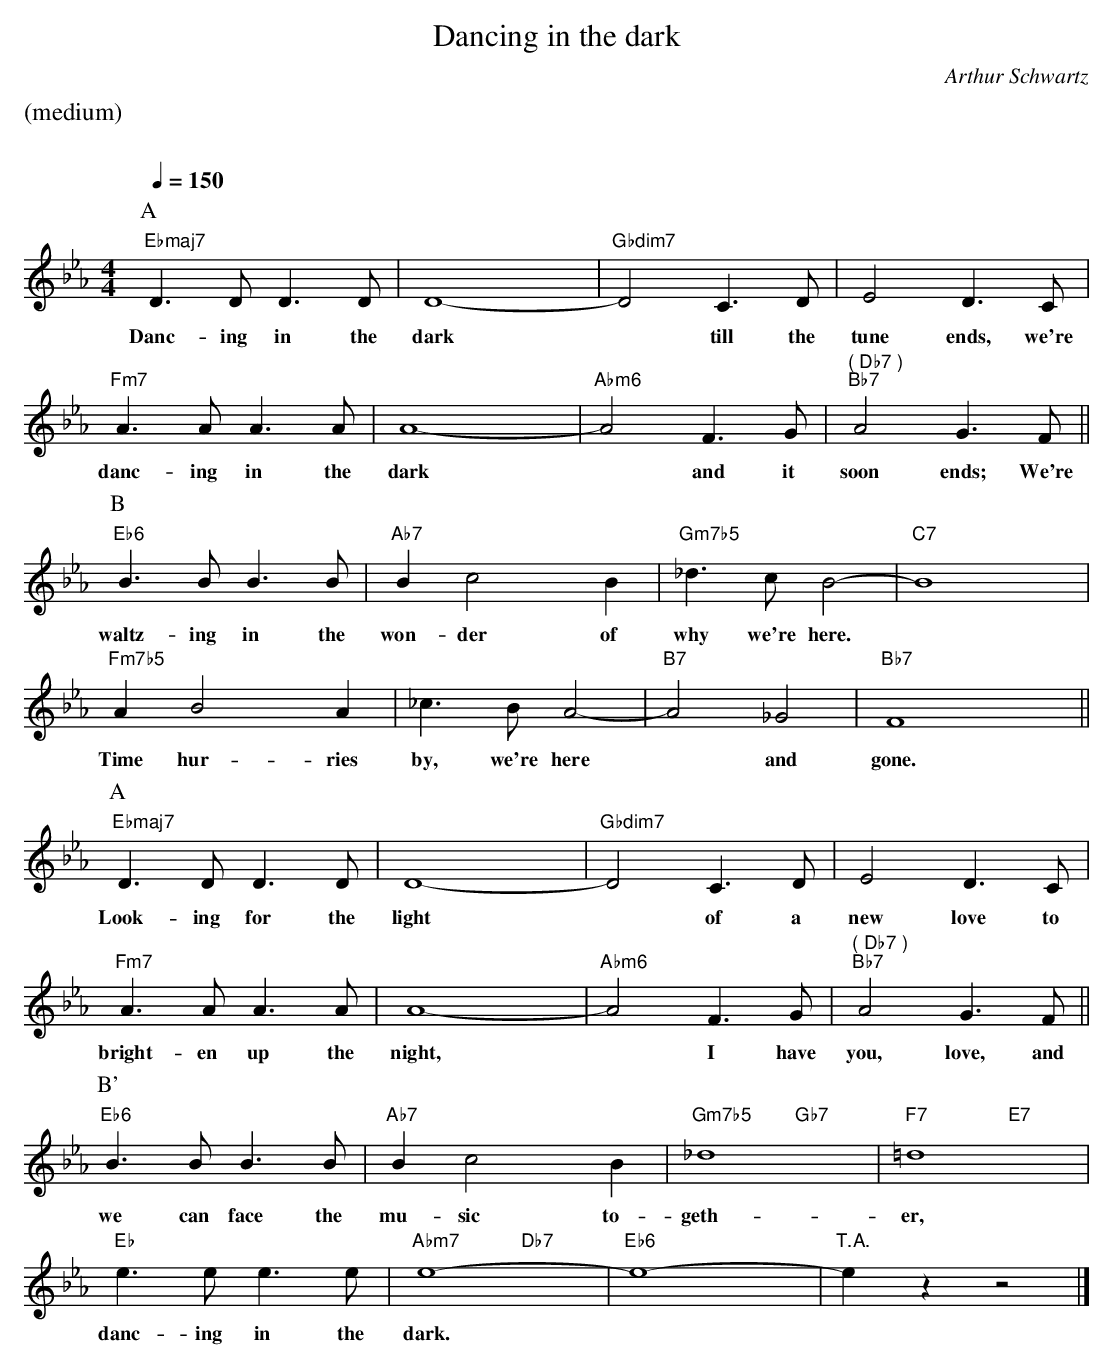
X:1
T: Dancing in the dark
M:4/4
L:1/4
C:Arthur Schwartz
Q:1/4=150
%%staves (chords melody)
K:Eb
%%text (medium)
%%vskip 20
P: A
V:chords
"Ebmaj7"x2 x2 | x2 x2 | "Gbdim7"x2 x2 | x2 x2 |
"Fm7"x2 x2 | x2 x2 | "Abm6"x2 x2 | "( Db7 )" "Bb7"x2 x2 ||
V:melody
D>D D>D | D4- | D2 C>D | E2 D>C |
w:Danc-ing in the dark* till the tune ends, we're
A>A A>A | A4- | A2 F>G | A2 G>F ||
w:danc-ing in the dark* and it soon ends; We're
P: B
V:chords
"Eb6"x2 x2 | "Ab7"x2 x2 | "Gm7b5"x2 x2 | "C7"x2 x2 |
"Fm7b5"x2 x2 | x2 x2 | "B7"x2 x2 | "Bb7"x2 x2 ||
V:melody
B>B B>B | Bc2B | _d>c B2- | B4 |
w:waltz-ing in the won-der of why we're here.*
AB2A | _c>B A2- | A2 _G2 | F4 ||
w:Time hur-ries by, we're here* and gone.
P: A
V:chords
"Ebmaj7"x2 x2 | x2 x2 | "Gbdim7"x2 x2 | x2 x2 |
"Fm7"x2 x2 | x2 x2 | "Abm6"x2 x2 | "( Db7 )" "Bb7"x2 x2 ||
V:melody
D>D D>D | D4- | D2 C>D | E2 D>C |
w:Look-ing for the light* of a new love to
A>A A>A | A4- | A2 F>G | A2 G>F ||
w:bright-en up the night,* I have you, love, and
P: B'
V:chords
"Eb6"x2 x2 | "Ab7"x2 x2 | "Gm7b5"x2 "Gb7"x2 | "F7"x2 "E7"x2 |
"Eb"x2 x2 | "Abm7"x2 "Db7"x2 | "Eb6"x2 x2 | "T.A."x2 x2 |]
V:melody
B>B B>B | Bc2B | _d4 | =d4 |
w:we can face the mu-sic to-geth-er,
e>e e>e | e4- | e4- | ez z2 |]
w:danc-ing in the dark.**
